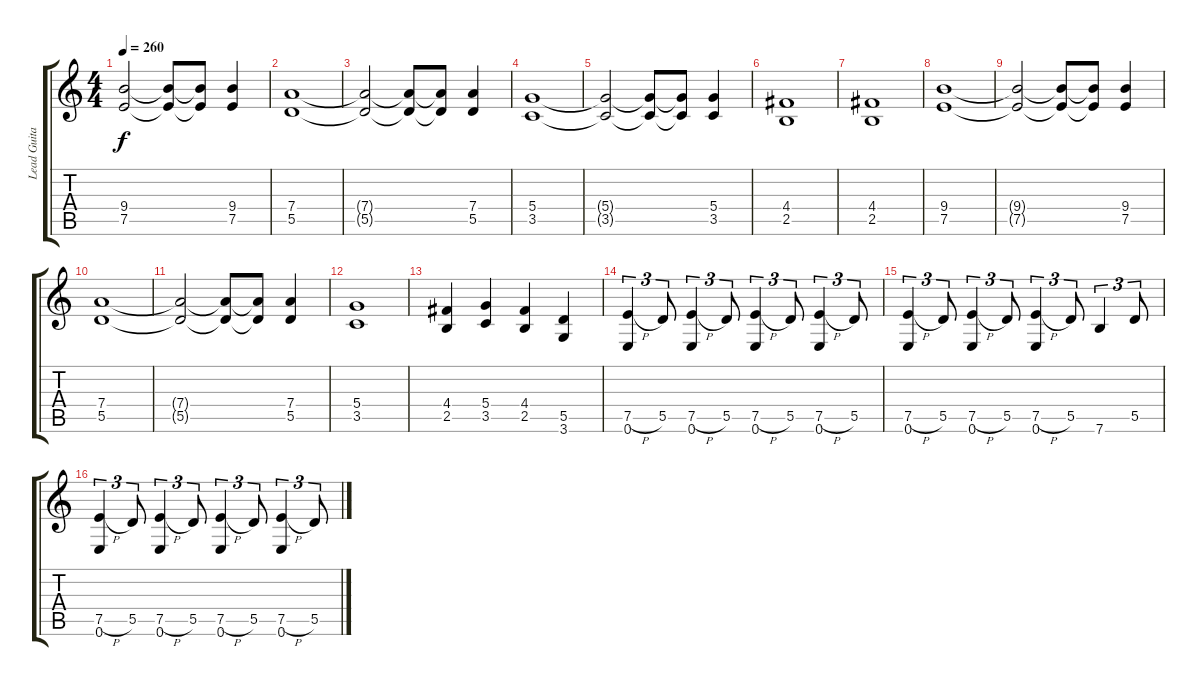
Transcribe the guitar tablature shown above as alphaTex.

\track ("Lead Guitar (Chris Poland)" "Lead Guita") {instrument distortionguitar}
\staff {score tabs}
\tuning (E4 B3 G3 D3 A2 E2) {hide}
\ts (4 4)
\tempo 260
\clef g2
\ks c
(9.4{t} 7.5{t}).2{dy f} (9.4{t} 7.5{t}).8 (9.4{t} 7.5{t}).8 (9.4 7.5).4 |
(7.4 5.5).1 |
(7.4{t} 5.5{t}).2 (7.4{t} 5.5{t}).8 (7.4{t} 5.5{t}).8 (7.4 5.5).4 |
(5.4 3.5).1 |
(5.4{t} 3.5{t}).2 (5.4{t} 3.5{t}).8 (5.4{t} 3.5{t}).8 (5.4 3.5).4 |
(4.4 2.5).1 |
(4.4 2.5).1 |
(9.4 7.5).1 |
(9.4{t} 7.5{t}).2 (9.4{t} 7.5{t}).8 (9.4{t} 7.5{t}).8 (9.4 7.5).4 |
(7.4 5.5).1 |
(7.4{t} 5.5{t}).2 (7.4{t} 5.5{t}).8 (7.4{t} 5.5{t}).8 (7.4 5.5).4 |
(5.4 3.5).1 |
(4.4 2.5).4 (5.4 3.5).4 (4.4 2.5).4 (5.5 3.6).4 |
(7.5{h} 0.6).4{tu (3 2)} 5.5.8{tu (3 2)} (7.5{h} 0.6).4{tu (3 2)} 5.5.8{tu (3 2)} (7.5{h} 0.6).4{tu (3 2)} 5.5.8{tu (3 2)} (7.5{h} 0.6).4{tu (3 2)} 5.5.8{tu (3 2)} |
(7.5{h} 0.6).4{tu (3 2)} 5.5.8{tu (3 2)} (7.5{h} 0.6).4{tu (3 2)} 5.5.8{tu (3 2)} (7.5{h} 0.6).4{tu (3 2)} 5.5.8{tu (3 2)} 7.6.4{tu (3 2)} 5.5.8{tu (3 2)} |
(7.5{h} 0.6).4{tu (3 2)} 5.5.8{tu (3 2)} (7.5{h} 0.6).4{tu (3 2)} 5.5.8{tu (3 2)} (7.5{h} 0.6).4{tu (3 2)} 5.5.8{tu (3 2)} (7.5{h} 0.6).4{tu (3 2)} 5.5.8{tu (3 2)}
